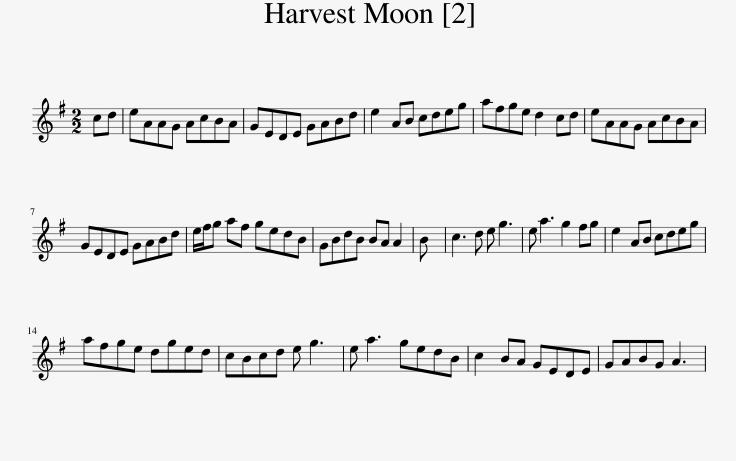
X:1
L:1/8
M:2/2
I:linebreak $
K:G
V:1 treble
V:1
 cd | eAAG AcBA | GEDE GABd | e2 AB cdeg | afge d2 cd | %5
 eAAG AcBA |$ GEDE GABd | e/f/g af gedB | GBdB BA A2 | B | %10
 c3 d e g3 | e a3 g2 fg | e2 AB cdeg |$ afge dged | cBcd e g3 | %15
 e a3 gedB | c2 BA GEDE | GABG A3 | %18
